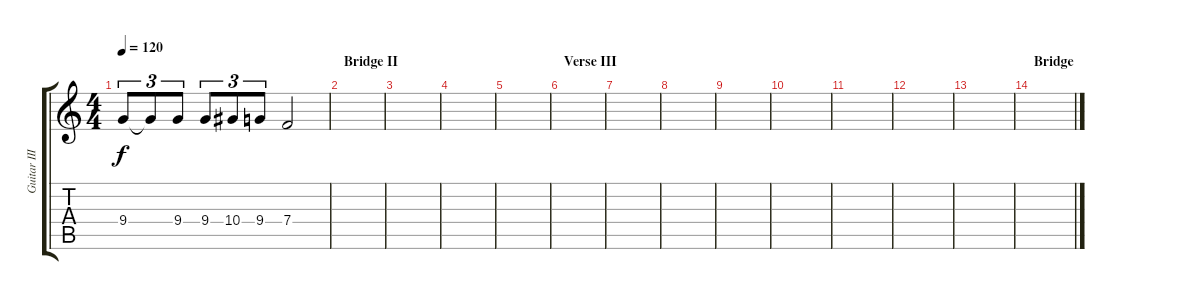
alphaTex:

\track ("Guitar III / Harmonies" "Guitar III") {instrument distortionguitar}
\staff {score tabs}
\tuning (C4 G3 Eb3 Bb2 F2 C2) {hide}
\ts (4 4)
\tempo 120
\clef g2
\ks c
9.4.8{tu (3 2) dy f} 9.4{t}.8{tu (3 2)} 9.4.8{tu (3 2)} 9.4.8{tu (3 2)} 10.4.8{tu (3 2)} 9.4.8{tu (3 2)} 7.4.2 |
\section ("" "Bridge II")
|
|
|
|
\section ("" "Verse III")
|
|
|
|
|
|
|
|
\section ("" "Bridge")
